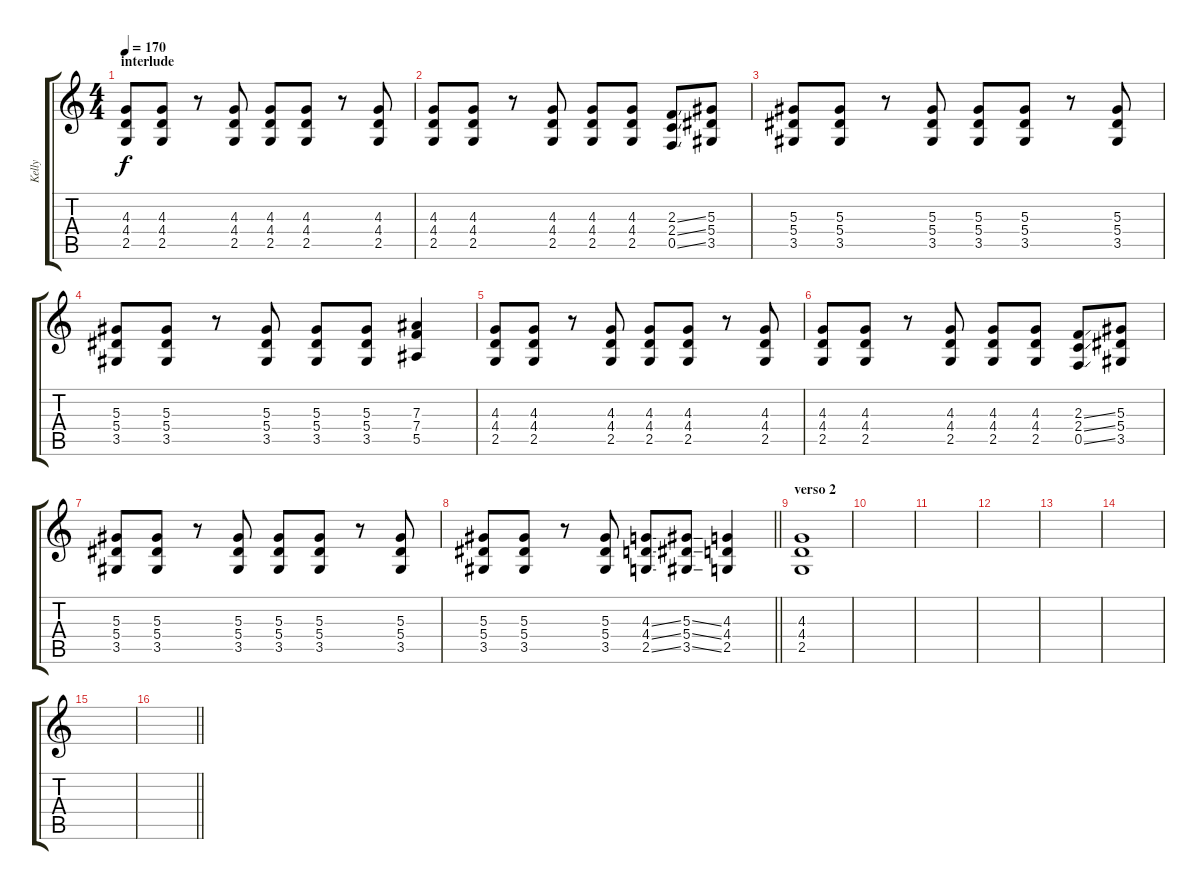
\track ("Kelly" "Kelly") {instrument overdrivenguitar}
\staff {score tabs}
\tuning (C4 G3 Eb3 Bb2 F2 C2) {hide}
\ts (4 4)
\section ("" "interlude")
\tempo 170
\clef g2
\ks c
(4.3 4.4 2.5).8{dy f volume 14} (4.3 4.4 2.5).8 r.8 (4.3 4.4 2.5).8 (4.3 4.4 2.5).8 (4.3 4.4 2.5).8 r.8 (4.3 4.4 2.5).8 |
(4.3 4.4 2.5).8 (4.3 4.4 2.5).8 r.8 (4.3 4.4 2.5).8 (4.3 4.4 2.5).8 (4.3 4.4 2.5).8 (2.3{ss} 2.4{ss} 0.5{ss}).8 (5.3 5.4 3.5).8 |
(5.3 5.4 3.5).8 (5.3 5.4 3.5).8 r.8 (5.3 5.4 3.5).8 (5.3 5.4 3.5).8 (5.3 5.4 3.5).8 r.8 (5.3 5.4 3.5).8 |
(5.3 5.4 3.5).8 (5.3 5.4 3.5).8 r.8 (5.3 5.4 3.5).8 (5.3 5.4 3.5).8 (5.3 5.4 3.5).8 (7.3 7.4 5.5).4 |
(4.3 4.4 2.5).8 (4.3 4.4 2.5).8 r.8 (4.3 4.4 2.5).8 (4.3 4.4 2.5).8 (4.3 4.4 2.5).8 r.8 (4.3 4.4 2.5).8 |
(4.3 4.4 2.5).8 (4.3 4.4 2.5).8 r.8 (4.3 4.4 2.5).8 (4.3 4.4 2.5).8 (4.3 4.4 2.5).8 (2.3{ss} 2.4{ss} 0.5{ss}).8 (5.3 5.4 3.5).8 |
(5.3 5.4 3.5).8 (5.3 5.4 3.5).8 r.8 (5.3 5.4 3.5).8 (5.3 5.4 3.5).8 (5.3 5.4 3.5).8 r.8 (5.3 5.4 3.5).8 |
\barLineRight lightlight
(5.3 5.4 3.5).8 (5.3 5.4 3.5).8 r.8 (5.3 5.4 3.5).8 (4.3{ss} 4.4{ss} 2.5{ss}).8 (5.3{ss} 5.4{ss} 3.5{ss}).8 (4.3 4.4 2.5).4 |
\section ("" "verso 2")
(4.3 4.4 2.5).1 |
|
|
|
|
|
|
\barLineRight lightlight
